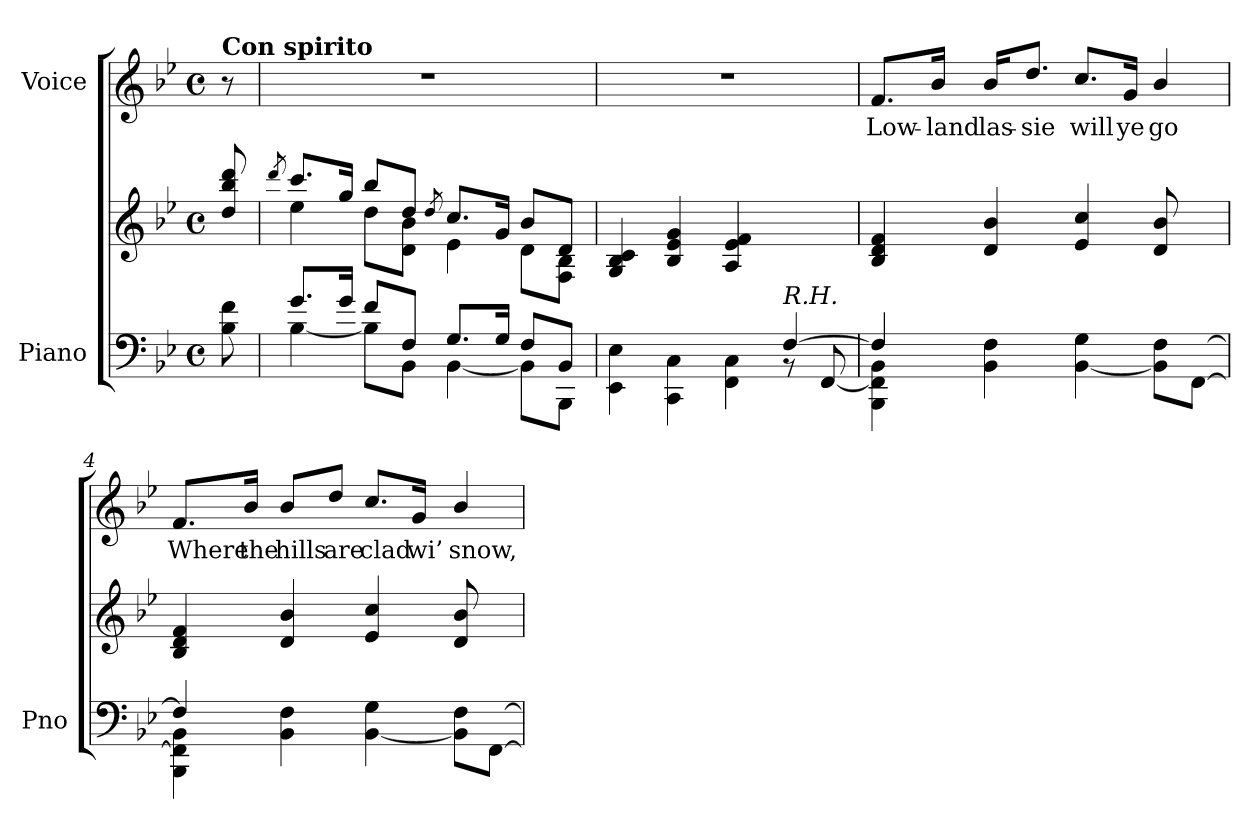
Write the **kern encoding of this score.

**kern	**kern	**kern	**text
*part2	*part2	*part1	*part1
*staff3	*staff2	*staff1	*staff1
*I"Piano	*	*I"Voice	*
*I'Pno	*	*	*
*clefF4	*clefG2	*clefG2	*
*k[b-e-]	*k[b-e-]	*k[b-e-]	*
*M4/4	*M4/4	*M4/4	*
*met(c)	*met(c)	*met(c)	*
=	=	=	=
!	!	!LO:TX:a:B:t=Con spirito	!
8B-\ 8f\	8dd/ 8bb-/ 8ddd/	8r	.
=1	=1	=1	=1
.	8qddd/	.	.
*^	*^	*	*
8.g/L	[4B-\	8.ccc/L	4ee-\	1r	.
16g/Jk	.	16gg/Jk	.	.	.
8f/L	8B-\L]	8bb-/L	8dd\L	.	.
8F/J	8BB-\J	8dd/J	8d\ 8b-\J	.	.
.	.	8qdd/	.	.	.
8.G/L	[4BB-\	8.cc/L	4e-\	.	.
16G/Jk	.	16g/Jk	.	.	.
8F/L	8BB-\L]	8b-/L	8d\L	.	.
8BB-/J	8BBB-\J	8d/J	8F\ 8B-\J	.	.
*	*	*v	*v	*	*
=2	=2	=2	=2	=2
2.ryy	4EE-\ 4E-\	4G/ 4B-/ 4c/	1r	.
.	4CC\ 4C\	4B-/ 4e-/ 4g/	.	.
.	4FF\ 4C\	4A/ 4e-/ 4f/	.	.
!LO:TX:a:i:t=R.H.	!	!	!	!
[4F/	8rBB	4ryy	.	.
.	[8FF/	.	.	.
!!LO:LB:g=z
=3	=3	=3	=3	=3
*	*^	*^	*	*
!	!	!	!	!	!	!LO:LY:b
2..ryy	4F/]	4BBB-\ 4FF\] 4BB-\	4B-/ 4d/ 4f/	4ryy	8.f/L	Low-
!	!	!	!	!	!	!LO:LY:b
.	.	.	.	.	16b-/Jk	-land
!	!	!	!	!	!	!LO:LY:b
.	2.ryy	4BB-\ 4F\	4d/ 4b-/	4ryy	16b-/KL	las-
!	!	!	!	!	!	!LO:LY:b
.	.	.	.	.	8.dd/J	-sie
!	!	!	!	!	!	!LO:LY:b
.	.	[4BB-\ 4G\	4e-/ 4cc/	2ryy	8.cc/L	will
!	!	!	!	!	!	!LO:LY:b
.	.	.	.	.	16g/Jk	ye
!	!	!	!	!	!	!LO:LY:b
.	.	8BB-\] 8F\L	8d/ 8b-/L	.	4b-/	go
[8F/J	.	[8FF\J	8ryy	.	.	.
=4	=4	=4	=4	=4	=4	=4
!	!	!	!	!	!	!LO:LY:b
2..ryy	4F/]	4BBB-\ 4FF\] 4BB-\	4B-/ 4d/ 4f/	4ryy	8.f/L	Where
!	!	!	!	!	!	!LO:LY:b
.	.	.	.	.	16b-/Jk	the
!	!	!	!	!	!	!LO:LY:b
.	2.ryy	4BB-\ 4F\	4d/ 4b-/	4ryy	8b-/L	hills
!	!	!	!	!	!	!LO:LY:b
.	.	.	.	.	8dd/J	are
!	!	!	!	!	!	!LO:LY:b
.	.	[4BB-\ 4G\	4e-/ 4cc/	2ryy	8.cc/L	clad
!	!	!	!	!	!	!LO:LY:b
.	.	.	.	.	16g/Jk	wi’
!	!	!	!	!	!	!LO:LY:b
.	.	8BB-\] 8F\L	8d/ 8b-/L	.	4b-/	snow,
[8F/J	.	[8FF\J	8ryy	.	.	.
*v	*v	*v	*	*	*	*
*	*v	*v	*	*
=	=	=	=
*-	*-	*-	*-
